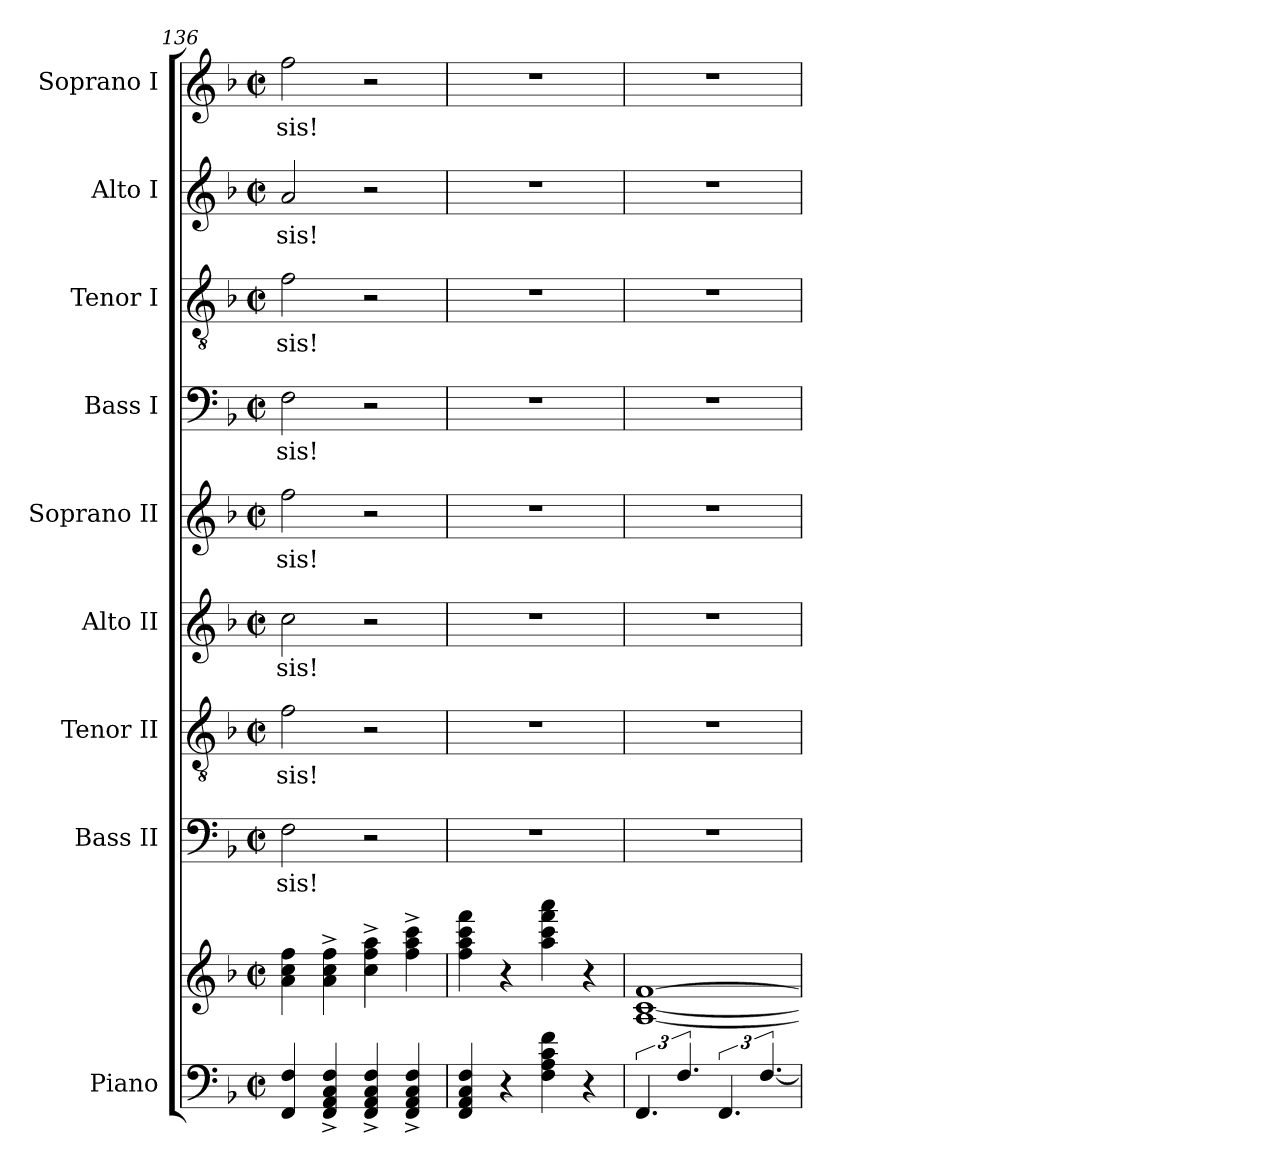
**kern	**kern	**kern	**text	**kern	**text	**kern	**text	**kern	**text	**kern	**text	**kern	**text	**kern	**text	**kern	**text
*part9	*part9	*part8	*part8	*part7	*part7	*part6	*part6	*part5	*part5	*part4	*part4	*part3	*part3	*part2	*part2	*part1	*part1
*staff10	*staff9	*staff8	*staff8	*staff7	*staff7	*staff6	*staff6	*staff5	*staff5	*staff4	*staff4	*staff3	*staff3	*staff2	*staff2	*staff1	*staff1
*I"Piano	*	*I"Bass II	*	*I"Tenor II	*	*I"Alto II	*	*I"Soprano II	*	*I"Bass I	*	*I"Tenor I	*	*I"Alto I	*	*I"Soprano I	*
*I'Pno.	*	*I'B.	*	*I'T.	*	*I'A.	*	*I'S.	*	*I'B.	*	*I'T.	*	*I'A.	*	*I'S.	*
!!LO:PB:g=z
*clefF4	*clefG2	*clefF4	*	*clefGv2	*	*clefG2	*	*clefG2	*	*clefF4	*	*clefGv2	*	*clefG2	*	*clefG2	*
*	*	*	*	*ITrd7c12	*	*	*	*	*	*	*	*ITrd7c12	*	*	*	*	*
*k[b-]	*k[b-]	*k[b-]	*	*k[b-]	*	*k[b-]	*	*k[b-]	*	*k[b-]	*	*k[b-]	*	*k[b-]	*	*k[b-]	*
*F:	*F:	*F:	*	*F:	*	*F:	*	*F:	*	*F:	*	*F:	*	*F:	*	*F:	*
*M2/2	*M2/2	*M2/2	*	*M2/2	*	*M2/2	*	*M2/2	*	*M2/2	*	*M2/2	*	*M2/2	*	*M2/2	*
*met(c|)	*met(c|)	*met(c|)	*	*met(c|)	*	*met(c|)	*	*met(c|)	*	*met(c|)	*	*met(c|)	*	*met(c|)	*	*met(c|)	*
=136	=136	=136	=136	=136	=136	=136	=136	=136	=136	=136	=136	=136	=136	=136	=136	=136	=136
!	!	!	!LO:LY:b:color=#000000	!	!	!	!	!	!	!	!	!	!	!	!	!	!
!	!	!	!	!	!LO:LY:b:color=#000000	!	!	!	!	!	!	!	!	!	!	!	!
!	!	!	!	!	!	!	!LO:LY:b:color=#000000	!	!	!	!	!	!	!	!	!	!
!	!	!	!	!	!	!	!	!	!LO:LY:b:color=#000000	!	!	!	!	!	!	!	!
!	!	!	!	!	!	!	!	!	!	!	!LO:LY:b:color=#000000	!	!	!	!	!	!
!	!	!	!	!	!	!	!	!	!	!	!	!	!LO:LY:b:color=#000000	!	!	!	!
!	!	!	!	!	!	!	!	!	!	!	!	!	!	!	!LO:LY:b:color=#000000	!	!
!	!	!	!	!	!	!	!	!	!	!	!	!	!	!	!	!	!LO:LY:b:color=#000000
4FFi/ 4Fi	4ai\ 4cci 4ffi	2Fi\	-sis!	2Fi\	-sis!	2cci\	-sis!	2ffi\	-sis!	2Fi\	-sis!	2Fi\	-sis!	2ai/	-sis!	2ffi\	-sis!
4FFi/^ 4AAi^ 4Ci^ 4Fi^	4ai\^ 4cci^ 4ffi^	.	.	.	.	.	.	.	.	.	.	.	.	.	.	.	.
4FFi/^ 4AAi^ 4Ci^ 4Fi^	4cci\^ 4ffi^ 4aai^	2r	.	2r	.	2r	.	2r	.	2r	.	2r	.	2r	.	2r	.
4FFi/^ 4AAi^ 4Ci^ 4Fi^	4ffi\^ 4aai^ 4ccci^	.	.	.	.	.	.	.	.	.	.	.	.	.	.	.	.
=137	=137	=137	=137	=137	=137	=137	=137	=137	=137	=137	=137	=137	=137	=137	=137	=137	=137
4FFi/ 4AAi 4Ci 4Fi	4ffi\ 4aai 4ccci 4fffi	1r	.	1r	.	1r	.	1r	.	1r	.	1r	.	1r	.	1r	.
4r	4r	.	.	.	.	.	.	.	.	.	.	.	.	.	.	.	.
4Fi\ 4Ai 4ci 4fi	4aai\ 4ccci 4fffi 4aaai	.	.	.	.	.	.	.	.	.	.	.	.	.	.	.	.
4r	4r	.	.	.	.	.	.	.	.	.	.	.	.	.	.	.	.
=138	=138	=138	=138	=138	=138	=138	=138	=138	=138	=138	=138	=138	=138	=138	=138	=138	=138
6.FFi/	[1Ai [1ci [1fi	1r	.	1r	.	1r	.	1r	.	1r	.	1r	.	1r	.	1r	.
6.Fi/	.	.	.	.	.	.	.	.	.	.	.	.	.	.	.	.	.
6.FFi/	.	.	.	.	.	.	.	.	.	.	.	.	.	.	.	.	.
[6.Fi/	.	.	.	.	.	.	.	.	.	.	.	.	.	.	.	.	.
=	=	=	=	=	=	=	=	=	=	=	=	=	=	=	=	=	=
*-	*-	*-	*-	*-	*-	*-	*-	*-	*-	*-	*-	*-	*-	*-	*-	*-	*-
